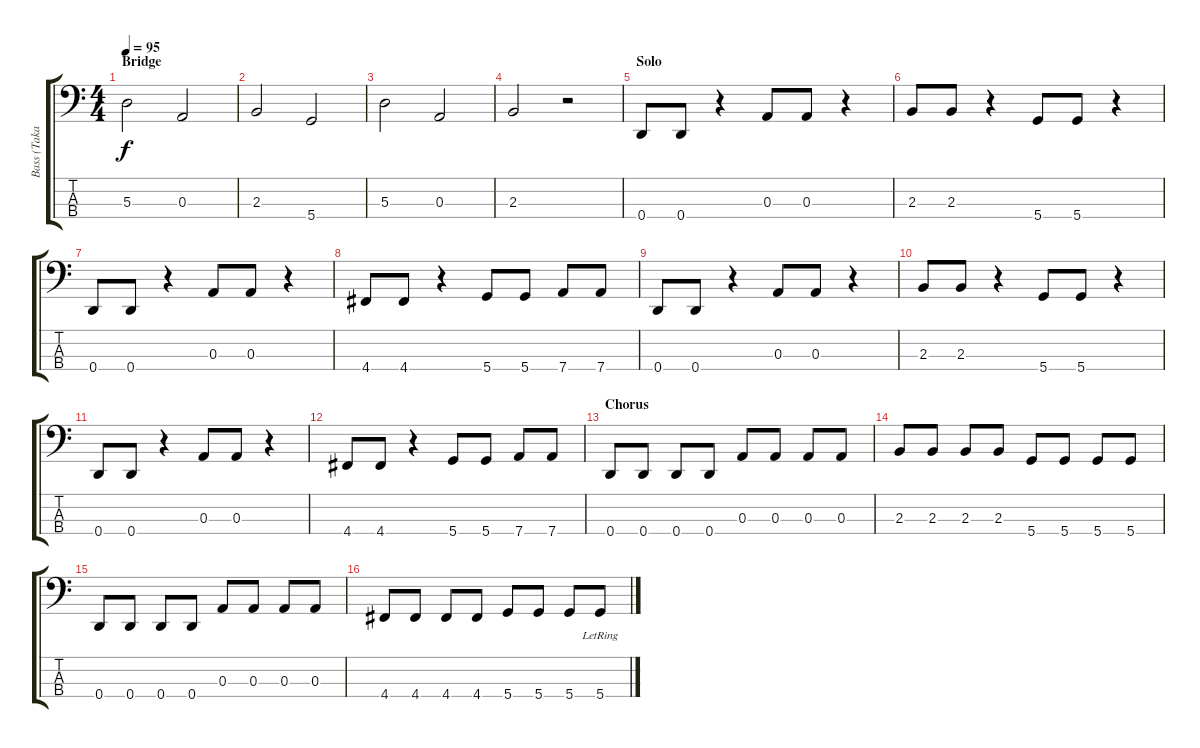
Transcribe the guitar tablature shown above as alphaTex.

\track ("Bass (Taka Hirose)" "Bass (Taka") {instrument electricbassfinger}
\staff {score tabs}
\tuning (G2 D2 A1 D1) {hide}
\ts (4 4)
\section ("" "Bridge")
\tempo 95
\clef f4
\ks c
5.3.2{dy f} 0.3.2 |
2.3.2 5.4.2 |
5.3.2 0.3.2 |
2.3.2 r.2 |
\section ("" "Solo")
0.4.8 0.4.8 r.4 0.3.8 0.3.8 r.4 |
2.3.8 2.3.8 r.4 5.4.8 5.4.8 r.4 |
0.4.8 0.4.8 r.4 0.3.8 0.3.8 r.4 |
4.4.8 4.4.8 r.4 5.4.8 5.4.8 7.4.8 7.4.8 |
0.4.8 0.4.8 r.4 0.3.8 0.3.8 r.4 |
2.3.8 2.3.8 r.4 5.4.8 5.4.8 r.4 |
0.4.8 0.4.8 r.4 0.3.8 0.3.8 r.4 |
4.4.8 4.4.8 r.4 5.4.8 5.4.8 7.4.8 7.4.8 |
\section ("" "Chorus")
0.4.8 0.4.8 0.4.8 0.4.8 0.3.8 0.3.8 0.3.8 0.3.8 |
2.3.8 2.3.8 2.3.8 2.3.8 5.4.8 5.4.8 5.4.8 5.4.8 |
0.4.8 0.4.8 0.4.8 0.4.8 0.3.8 0.3.8 0.3.8 0.3.8 |
4.4.8 4.4.8 4.4.8 4.4.8 5.4.8 5.4.8 5.4.8 5.4{lr}.8
